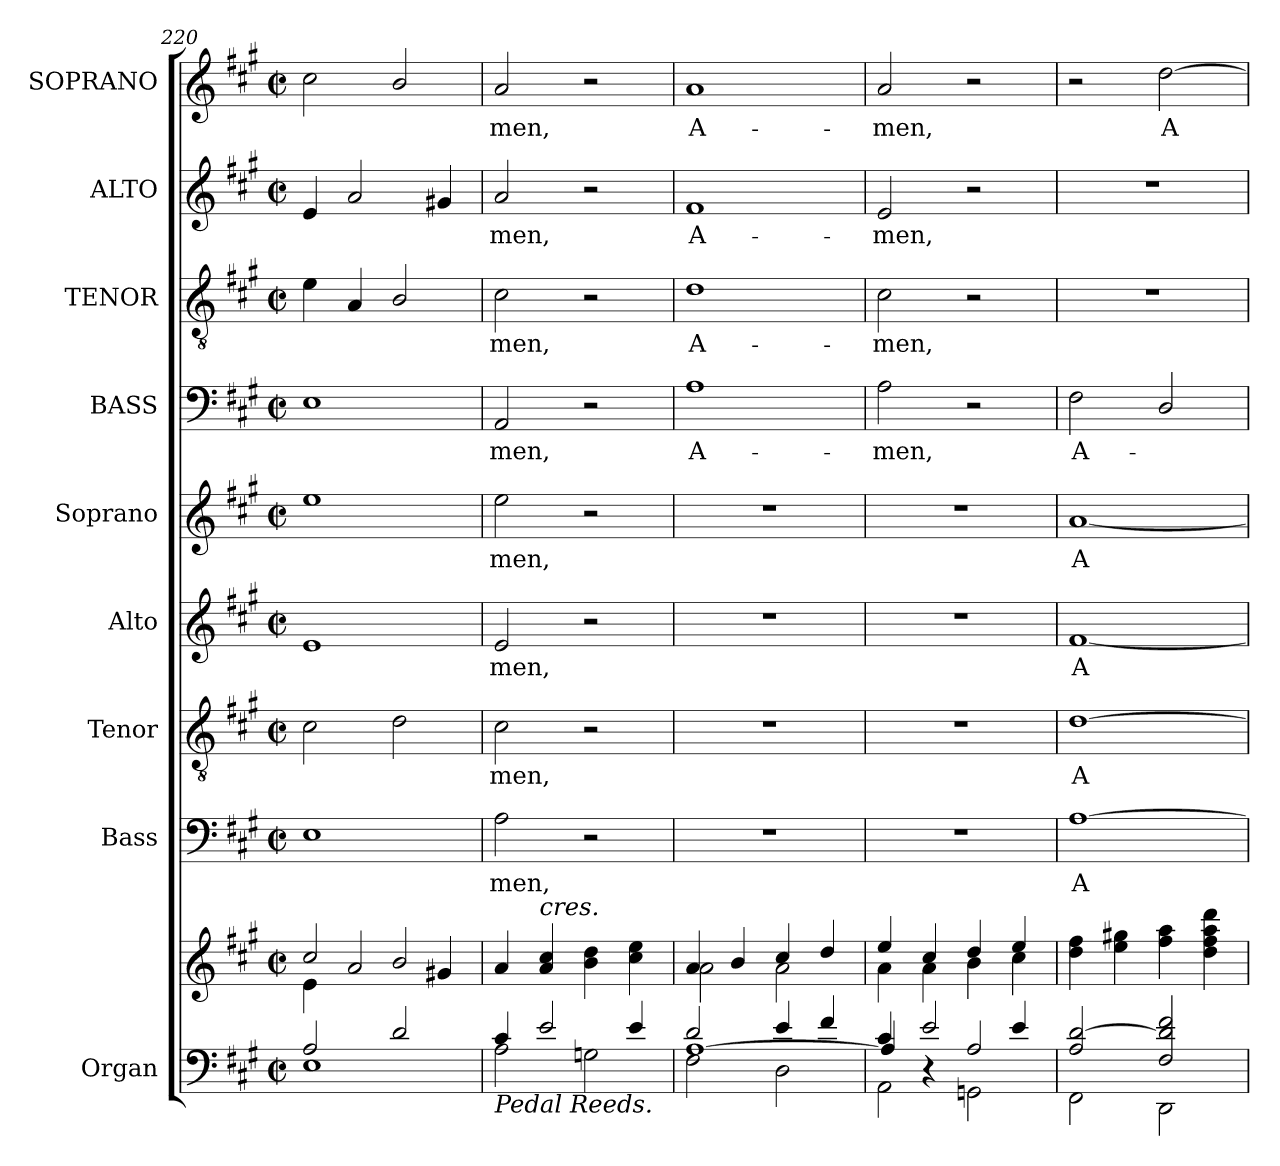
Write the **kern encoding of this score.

**kern	**kern	**kern	**text	**kern	**text	**kern	**text	**kern	**text	**kern	**text	**kern	**text	**kern	**text	**kern	**text
*part9	*part9	*part8	*part8	*part7	*part7	*part6	*part6	*part5	*part5	*part4	*part4	*part3	*part3	*part2	*part2	*part1	*part1
*staff10	*staff9	*staff8	*staff8	*staff7	*staff7	*staff6	*staff6	*staff5	*staff5	*staff4	*staff4	*staff3	*staff3	*staff2	*staff2	*staff1	*staff1
*I"Organ	*	*I"Bass	*	*I"Tenor	*	*I"Alto	*	*I"Soprano	*	*I"BASS	*	*I"TENOR	*	*I"ALTO	*	*I"SOPRANO	*
*I'Org.	*	*I'B.	*	*I'T.	*	*I'A.	*	*I'S.	*	*I'B.	*	*I'T.	*	*I'A.	*	*I'S.	*
!!LO:PB:g=z
*clefF4	*clefG2	*clefF4	*	*clefGv2	*	*clefG2	*	*clefG2	*	*clefF4	*	*clefGv2	*	*clefG2	*	*clefG2	*
*	*	*	*	*ITrd7c12	*	*	*	*	*	*	*	*ITrd7c12	*	*	*	*	*
*k[f#c#g#]	*k[f#c#g#]	*k[f#c#g#]	*	*k[f#c#g#]	*	*k[f#c#g#]	*	*k[f#c#g#]	*	*k[f#c#g#]	*	*k[f#c#g#]	*	*k[f#c#g#]	*	*k[f#c#g#]	*
*A:	*A:	*A:	*	*A:	*	*A:	*	*A:	*	*A:	*	*A:	*	*A:	*	*A:	*
*M2/2	*M2/2	*M2/2	*	*M2/2	*	*M2/2	*	*M2/2	*	*M2/2	*	*M2/2	*	*M2/2	*	*M2/2	*
*met(c|)	*met(c|)	*met(c|)	*	*met(c|)	*	*met(c|)	*	*met(c|)	*	*met(c|)	*	*met(c|)	*	*met(c|)	*	*met(c|)	*
=220	=220	=220	=220	=220	=220	=220	=220	=220	=220	=220	=220	=220	=220	=220	=220	=220	=220
*^	*^	*	*	*	*	*	*	*	*	*	*	*	*	*	*	*	*
2Ai/	1Ei	2cc#i/	4ei\	1Ei	.	2C#i\	.	1ei	.	1eei	.	1Ei	.	4Ei\	.	4ei/	.	2cc#i\	.
.	.	.	2ai/	.	.	.	.	.	.	.	.	.	.	4AAi/	.	2ai/	.	.	.
2di/	.	2bi/	.	.	.	2Di\	.	.	.	.	.	.	.	2BBi/	.	.	.	2bi/	.
.	.	.	4g#Xi/	.	.	.	.	.	.	.	.	.	.	.	.	4g#Xi/	.	.	.
*	*	*v	*v	*	*	*	*	*	*	*	*	*	*	*	*	*	*	*	*
=221	=221	=221	=221	=221	=221	=221	=221	=221	=221	=221	=221	=221	=221	=221	=221	=221	=221	=221
*	*	*^	*	*	*	*	*	*	*	*	*	*	*	*	*	*	*	*
!	!	!	!	!	!LO:LY:b:color=#000000	!	!	!	!	!	!	!	!	!	!	!	!	!	!
*	*	*v	*v	*	*	*	*	*	*	*	*	*	*	*	*	*	*	*	*
*	*	*^	*	*	*	*	*	*	*	*	*	*	*	*	*	*	*	*
!	!	!	!	!	!	!	!LO:LY:b:color=#000000	!	!	!	!	!	!	!	!	!	!	!	!
*	*	*v	*v	*	*	*	*	*	*	*	*	*	*	*	*	*	*	*	*
*	*	*^	*	*	*	*	*	*	*	*	*	*	*	*	*	*	*	*
!	!	!	!	!	!	!	!	!	!LO:LY:b:color=#000000	!	!	!	!	!	!	!	!	!	!
*	*	*v	*v	*	*	*	*	*	*	*	*	*	*	*	*	*	*	*	*
*	*	*^	*	*	*	*	*	*	*	*	*	*	*	*	*	*	*	*
!	!	!	!	!	!	!	!	!	!	!	!LO:LY:b:color=#000000	!	!	!	!	!	!	!	!
*	*	*v	*v	*	*	*	*	*	*	*	*	*	*	*	*	*	*	*	*
*	*	*^	*	*	*	*	*	*	*	*	*	*	*	*	*	*	*	*
!	!	!	!	!	!	!	!	!	!	!	!	!	!LO:LY:b:color=#000000	!	!	!	!	!	!
*	*	*v	*v	*	*	*	*	*	*	*	*	*	*	*	*	*	*	*	*
*	*	*^	*	*	*	*	*	*	*	*	*	*	*	*	*	*	*	*
!	!	!	!	!	!	!	!	!	!	!	!	!	!	!	!LO:LY:b:color=#000000	!	!	!	!
*	*	*v	*v	*	*	*	*	*	*	*	*	*	*	*	*	*	*	*	*
*	*	*^	*	*	*	*	*	*	*	*	*	*	*	*	*	*	*	*
!	!	!	!	!	!	!	!	!	!	!	!	!	!	!	!	!	!LO:LY:b:color=#000000	!	!
*	*	*v	*v	*	*	*	*	*	*	*	*	*	*	*	*	*	*	*	*
*	*	*^	*	*	*	*	*	*	*	*	*	*	*	*	*	*	*	*
!LO:TX:b:i:t=Pedal Reeds.	!	!	!	!	!	!	!	!	!	!	!	!	!	!	!	!	!	!	!
!	!	!	!	!	!	!	!	!	!	!	!	!	!	!	!	!	!	!	!LO:LY:b:color=#000000
*	*	*v	*v	*	*	*	*	*	*	*	*	*	*	*	*	*	*	*	*
4c#i/	2Ai\	4ai/	2Ai\	-men,	2C#i\	-men,	2ei/	-men,	2eei\	-men,	2AAi/	-men,	2C#i\	-men,	2ai/	-men,	2ai/	-men,
!	!	!LO:TX:a:i:t=cres.	!	!	!	!	!	!	!	!	!	!	!	!	!	!	!	!
2ei/	.	4ai/ 4cc#i	.	.	.	.	.	.	.	.	.	.	.	.	.	.	.	.
.	2Gni\	4bi\ 4ddi	2r	.	2r	.	2r	.	2r	.	2r	.	2r	.	2r	.	2r	.
4ei/	.	4cc#i\ 4eei	.	.	.	.	.	.	.	.	.	.	.	.	.	.	.	.
=222	=222	=222	=222	=222	=222	=222	=222	=222	=222	=222	=222	=222	=222	=222	=222	=222	=222	=222
*	*^	*^	*	*	*	*	*	*	*	*	*	*	*	*	*	*	*	*
!	!	!	!	!	!	!	!	!	!	!	!	!	!	!LO:LY:b:color=#000000	!	!	!	!	!	!
!	!	!	!	!	!	!	!	!	!	!	!	!	!	!	!	!LO:LY:b:color=#000000	!	!	!	!
!	!	!	!	!	!	!	!	!	!	!	!	!	!	!	!	!	!	!LO:LY:b:color=#000000	!	!
!	!	!	!	!	!	!	!	!	!	!	!	!	!	!	!	!	!	!	!	!LO:LY:b:color=#000000
2di/	2F#i\	[1Ai	4ai/	2ai\	1r	.	1r	.	1r	.	1r	.	1Ai	A-	1Di	A-	1f#i	A-	1ai	A-
.	.	.	4bi/	.	.	.	.	.	.	.	.	.	.	.	.	.	.	.	.	.
4ei/	2Di\	.	4cc#i/	2ai\	.	.	.	.	.	.	.	.	.	.	.	.	.	.	.	.
4f#i/	.	.	4ddi/	.	.	.	.	.	.	.	.	.	.	.	.	.	.	.	.	.
=223	=223	=223	=223	=223	=223	=223	=223	=223	=223	=223	=223	=223	=223	=223	=223	=223	=223	=223	=223	=223
!	!	!	!	!	!	!	!	!	!	!	!	!	!	!LO:LY:b:color=#000000	!	!	!	!	!	!
!	!	!	!	!	!	!	!	!	!	!	!	!	!	!	!	!LO:LY:b:color=#000000	!	!	!	!
!	!	!	!	!	!	!	!	!	!	!	!	!	!	!	!	!	!	!LO:LY:b:color=#000000	!	!
!	!	!	!	!	!	!	!	!	!	!	!	!	!	!	!	!	!	!	!	!LO:LY:b:color=#000000
4c#i/	2AAi\	4Ai/]	4eei/	4ai\	1r	.	1r	.	1r	.	1r	.	2Ai\	-men,	2C#i\	-men,	2ei/	-men,	2ai/	-men,
2ei/	.	4r	4cc#i/	4ai\	.	.	.	.	.	.	.	.	.	.	.	.	.	.	.	.
.	2GGni\	2Ai/	4ddi/	4bi\	.	.	.	.	.	.	.	.	2r	.	2r	.	2r	.	2r	.
4ei/	.	.	4eei/	4cc#i\	.	.	.	.	.	.	.	.	.	.	.	.	.	.	.	.
*	*v	*v	*	*	*	*	*	*	*	*	*	*	*	*	*	*	*	*	*	*
*	*	*v	*v	*	*	*	*	*	*	*	*	*	*	*	*	*	*	*	*
=224	=224	=224	=224	=224	=224	=224	=224	=224	=224	=224	=224	=224	=224	=224	=224	=224	=224	=224
*	*	*^	*	*	*	*	*	*	*	*	*	*	*	*	*	*	*	*
!	!	!	!	!	!LO:LY:b:color=#000000	!	!	!	!	!	!	!	!	!	!	!	!	!	!
*	*	*v	*v	*	*	*	*	*	*	*	*	*	*	*	*	*	*	*	*
*	*	*^	*	*	*	*	*	*	*	*	*	*	*	*	*	*	*	*
!	!	!	!	!	!	!	!LO:LY:b:color=#000000	!	!	!	!	!	!	!	!	!	!	!	!
*	*	*v	*v	*	*	*	*	*	*	*	*	*	*	*	*	*	*	*	*
*	*	*^	*	*	*	*	*	*	*	*	*	*	*	*	*	*	*	*
!	!	!	!	!	!	!	!	!	!LO:LY:b:color=#000000	!	!	!	!	!	!	!	!	!	!
*	*	*v	*v	*	*	*	*	*	*	*	*	*	*	*	*	*	*	*	*
*	*	*^	*	*	*	*	*	*	*	*	*	*	*	*	*	*	*	*
!	!	!	!	!	!	!	!	!	!	!	!LO:LY:b:color=#000000	!	!	!	!	!	!	!	!
*	*	*v	*v	*	*	*	*	*	*	*	*	*	*	*	*	*	*	*	*
*	*	*^	*	*	*	*	*	*	*	*	*	*	*	*	*	*	*	*
!	!	!	!	!	!	!	!	!	!	!	!	!	!LO:LY:b:color=#000000	!	!	!	!	!	!
*	*	*v	*v	*	*	*	*	*	*	*	*	*	*	*	*	*	*	*	*
2Ai/ [2di	2FF#i\	4ddi\ 4ff#i	[1Ai	A-	[1Di	A-	[1f#i	A-	[1ai	A-	2F#i\	A-	1r	.	1r	.	2r	.
.	.	4eei\ 4gg#Xi	.	.	.	.	.	.	.	.	.	.	.	.	.	.	.	.
!	!	!	!	!	!	!	!	!	!	!	!	!	!	!	!	!	!	!LO:LY:b:color=#000000
2F#i/ 2di] 2f#i	2DDi\	4ff#i\ 4aai	.	.	.	.	.	.	.	.	2Di/	.	.	.	.	.	[2ddi\	A-
.	.	4ddi\ 4ff#i 4aai 4dddi	.	.	.	.	.	.	.	.	.	.	.	.	.	.	.	.
*v	*v	*	*	*	*	*	*	*	*	*	*	*	*	*	*	*	*	*
=	=	=	=	=	=	=	=	=	=	=	=	=	=	=	=	=	=
*-	*-	*-	*-	*-	*-	*-	*-	*-	*-	*-	*-	*-	*-	*-	*-	*-	*-
